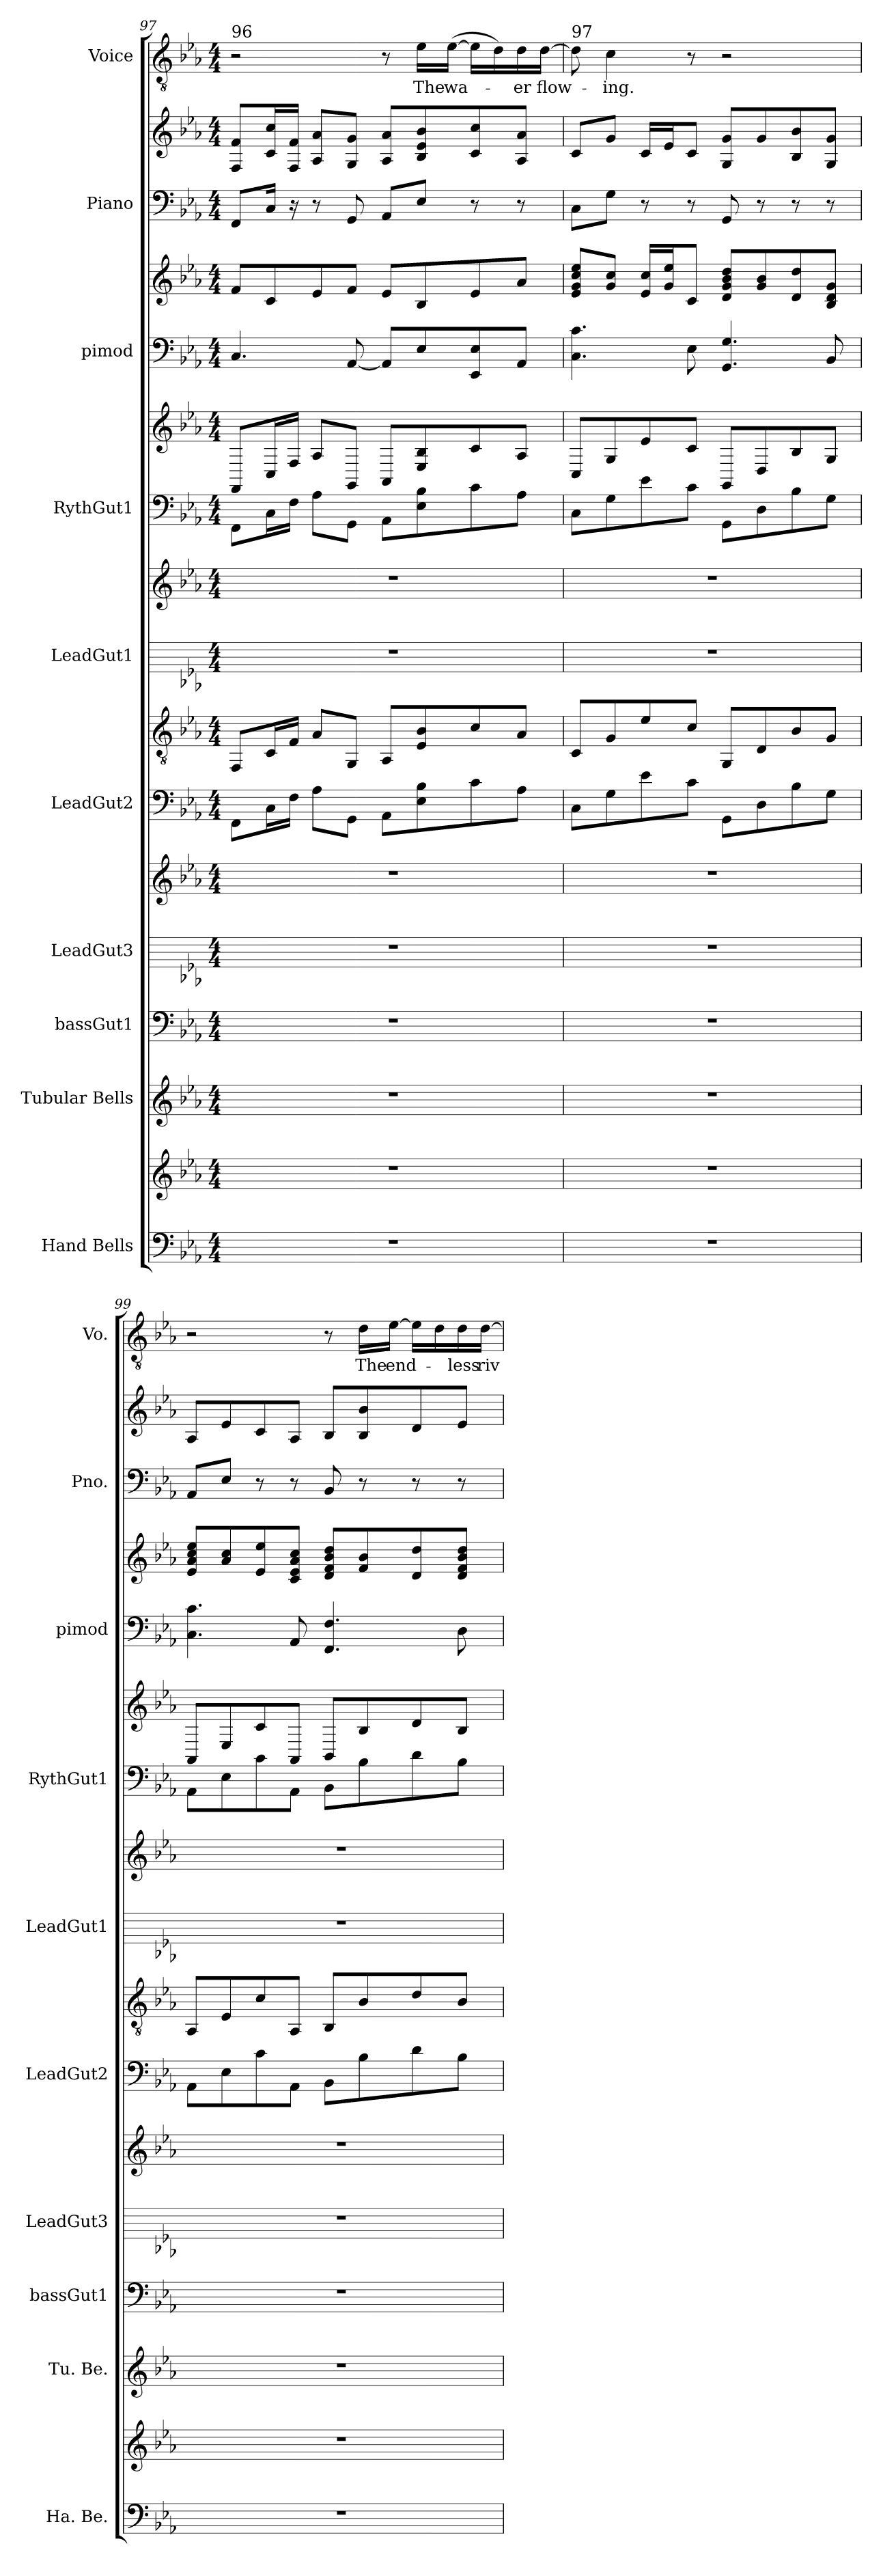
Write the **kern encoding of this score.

**kern	**kern	**kern	**kern	**kern	**kern	**kern	**kern	**kern	**kern	**kern	**kern	**kern	**kern	**kern	**kern	**kern	**text
*part10	*part10	*part9	*part8	*part7	*part7	*part6	*part6	*part5	*part5	*part4	*part4	*part3	*part3	*part2	*part2	*part1	*part1
*staff17	*staff16	*staff15	*staff14	*staff13	*staff12	*staff11	*staff10	*staff9	*staff8	*staff7	*staff6	*staff5	*staff4	*staff3	*staff2	*staff1	*staff1
*I"Hand Bells	*	*I"Tubular Bells	*I"bassGut1	*I"LeadGut3	*	*I"LeadGut2	*	*I"LeadGut1	*	*I"RythGut1	*	*I"pimod	*	*I"Piano	*	*I"Voice	*
*I'Ha. Be.	*	*I'Tu. Be.	*I'bassGut1	*I'LeadGut3	*	*I'LeadGut2	*	*I'LeadGut1	*	*I'RythGut1	*	*I'pimod	*	*I'Pno.	*	*I'Vo.	*
*clefF4	*clefG2	*clefG2	*clefF4	*	*clefG2	*	*clefGv2	*	*clefG2	*	*clefG2	*clefF4	*clefG2	*clefF4	*clefG2	*clefGv2	*
*k[b-e-a-]	*k[b-e-a-]	*k[b-e-a-]	*k[b-e-a-]	*k[b-e-a-]	*k[b-e-a-]	*k[b-e-a-]	*k[b-e-a-]	*k[b-e-a-]	*k[b-e-a-]	*k[b-e-a-]	*k[b-e-a-]	*k[b-e-a-]	*k[b-e-a-]	*k[b-e-a-]	*k[b-e-a-]	*k[b-e-a-]	*
*M4/4	*M4/4	*M4/4	*M4/4	*M4/4	*M4/4	*M4/4	*M4/4	*M4/4	*M4/4	*M4/4	*M4/4	*M4/4	*M4/4	*M4/4	*M4/4	*M4/4	*
=97	=97	=97	=97	=97	=97	=97	=97	=97	=97	=97	=97	=97	=97	=97	=97	=97	=97
!	!	!	!	!	!	!	!	!	!	!	!	!	!	!	!	!LO:TX:a:t=96	!
1r	1r	1r	1r	1r	1r	8FF\L	8FF/L	1r	1r	8FF\L	8FF/L	4.C/	8f/L	8FF/L	8F/ 8f/L	2r	.
.	.	.	.	.	.	16C\L	16C/L	.	.	16C\L	16C/L	.	8c/	16C/Jk	16c/ 16cc/L	.	.
.	.	.	.	.	.	16F\JJ	16F/JJ	.	.	16F\JJ	16F/JJ	.	.	16r	16F/ 16f/JJ	.	.
.	.	.	.	.	.	8A-\L	8A-/L	.	.	8A-\L	8A-/L	.	8e-/	8r	8A-/ 8a-/L	.	.
.	.	.	.	.	.	8GG\J	8GG/J	.	.	8GG\J	8GG/J	[8AA-/	8f/J	8GG/	8G/ 8g/J	.	.
.	.	.	.	.	.	8AA-\L	8AA-/L	.	.	8AA-\L	8AA-/L	8AA-/L]	8e-/L	8AA-/L	8A-/ 8a-/L	8r	.
.	.	.	.	.	.	8E-\ 8B-\	8E-/ 8B-/	.	.	8E-\ 8B-\	8E-/ 8B-/	8E-/	8B-/	8E-/J	8B-/ 8e-/ 8b-/	16e-\LL	The
.	.	.	.	.	.	.	.	.	.	.	.	.	.	.	.	([16e-\JJ	wa-
.	.	.	.	.	.	8c\	8c/	.	.	8c\	8c/	8EE-/ 8E-/	8e-/	8r	8c/ 8cc/	16e-\LL]	.
.	.	.	.	.	.	.	.	.	.	.	.	.	.	.	.	16d\)	.
.	.	.	.	.	.	8A-\J	8A-/J	.	.	8A-\J	8A-/J	8AA-/J	8a-/J	8r	8A-/ 8a-/J	16d\	-er
.	.	.	.	.	.	.	.	.	.	.	.	.	.	.	.	[16d\JJ	flow-
=98	=98	=98	=98	=98	=98	=98	=98	=98	=98	=98	=98	=98	=98	=98	=98	=98	=98
!	!	!	!	!	!	!	!	!	!	!	!	!	!	!	!	!LO:TX:a:t=97	!
1r	1r	1r	1r	1r	1r	8C\L	8C/L	1r	1r	8C\L	8C/L	4.C\ 4.c\	8e-/ 8g/ 8cc/ 8ee-/L	8C\L	8c/L	8d\]	.
.	.	.	.	.	.	8G\	8G/	.	.	8G\	8G/	.	8g/ 8cc/J	8G\J	8g/J	4c\	-ing.
.	.	.	.	.	.	8e-\	8e-/	.	.	8e-\	8e-/	.	16e-/ 16cc/LL	8r	16c/LL	.	.
.	.	.	.	.	.	.	.	.	.	.	.	.	16g/ 16ee-/J	.	16e-/J	.	.
.	.	.	.	.	.	8c\J	8c/J	.	.	8c\J	8c/J	8E-\	8c/J	8r	8c/J	8r	.
.	.	.	.	.	.	8GG\L	8GG/L	.	.	8GG\L	8GG/L	4.GG/ 4.G/	8d/ 8g/ 8b-/ 8dd/L	8GG/	8G/ 8g/L	2r	.
.	.	.	.	.	.	8D\	8D/	.	.	8D\	8D/	.	8g/ 8b-/	8r	8g/	.	.
.	.	.	.	.	.	8B-\	8B-/	.	.	8B-\	8B-/	.	8d/ 8dd/	8r	8B-/ 8b-/	.	.
.	.	.	.	.	.	8G\J	8G/J	.	.	8G\J	8G/J	8BB-/	8B-/ 8d/ 8g/J	8r	8G/ 8g/J	.	.
=99	=99	=99	=99	=99	=99	=99	=99	=99	=99	=99	=99	=99	=99	=99	=99	=99	=99
1r	1r	1r	1r	1r	1r	8AA-\L	8AA-/L	1r	1r	8AA-\L	8AA-/L	4.C\ 4.c\	8e-/ 8a-/ 8cc/ 8ee-/L	8AA-/L	8A-/L	2r	.
.	.	.	.	.	.	8E-\	8E-/	.	.	8E-\	8E-/	.	8a-/ 8cc/	8E-/J	8e-/	.	.
.	.	.	.	.	.	8c\	8c/	.	.	8c\	8c/	.	8e-/ 8ee-/	8r	8c/	.	.
.	.	.	.	.	.	8AA-\J	8AA-/J	.	.	8AA-\J	8AA-/J	8AA-/	8c/ 8e-/ 8a-/ 8cc/J	8r	8A-/J	.	.
.	.	.	.	.	.	8BB-\L	8BB-/L	.	.	8BB-\L	8BB-/L	4.FF/ 4.F/	8d/ 8f/ 8b-/ 8dd/L	8BB-/	8B-/L	8r	.
.	.	.	.	.	.	8B-\	8B-/	.	.	8B-\	8B-/	.	8f/ 8b-/	8r	8B-/ 8b-/	16d\LL	The
.	.	.	.	.	.	.	.	.	.	.	.	.	.	.	.	[16e-\JJ	end-
.	.	.	.	.	.	8d\	8d/	.	.	8d\	8d/	.	8d/ 8dd/	8r	8d/	16e-\LL]	.
.	.	.	.	.	.	.	.	.	.	.	.	.	.	.	.	16d\	.
.	.	.	.	.	.	8B-\J	8B-/J	.	.	8B-\J	8B-/J	8D\	8d/ 8f/ 8b-/ 8dd/J	8r	8e-/J	16d\	-less
.	.	.	.	.	.	.	.	.	.	.	.	.	.	.	.	[16d\JJ	riv-
=	=	=	=	=	=	=	=	=	=	=	=	=	=	=	=	=	=
*-	*-	*-	*-	*-	*-	*-	*-	*-	*-	*-	*-	*-	*-	*-	*-	*-	*-
